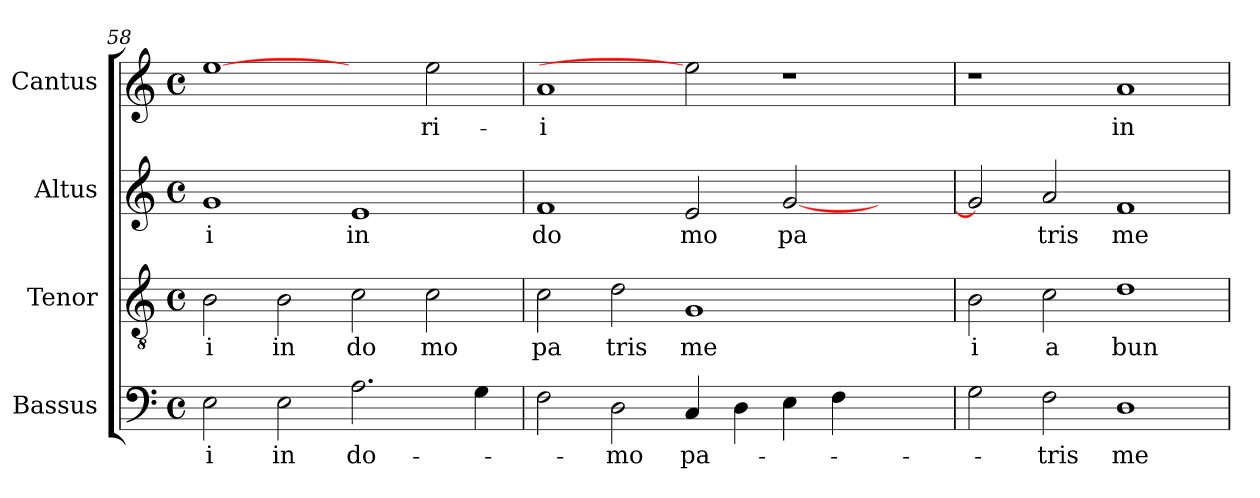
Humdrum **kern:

**kern	**text	**kern	**text	**kern	**text	**kern	**text
*part4	*part4	*part3	*part3	*part2	*part2	*part1	*part1
*staff4	*staff4	*staff3	*staff3	*staff2	*staff2	*staff1	*staff1
*I"Bassus	*	*I"Tenor	*	*I"Altus	*	*I"Cantus	*
*I'Ch	*	*I'Ch	*	*I'Ch	*	*I'Ch	*
*clefF4	*	*clefGv2	*	*clefG2	*	*clefG2	*
*	*	*	*	*k[]	*	*	*
*	*	*	*	*C:	*	*	*
*M4/4	*	*M4/4	*	*M4/4	*	*M4/4	*
*met(c)	*	*met(c)	*	*met(c)	*	*met(c)	*
=58	=58	=58	=58	=58	=58	=58	=58
!	!LO:LY:b:cj	!	!LO:LY:b:cj	!	!LO:LY:b:cj	!	!
2E\	-i	2B\	i	1g	i	[1ee	.
!	!LO:LY:b:cj	!	!LO:LY:b:cj	!	!	!	!
2E\	in	2B\	in	.	.	.	.
!	!LO:LY:b:cj	!	!LO:LY:b:cj	!	!LO:LY:b:cj	!	!
2.A\	do-	2c\	do	1e	in	2ryy	.
!	!	!	!LO:LY:b:cj	!	!	!	!LO:LY:b:cj
.	.	2c\	mo	.	.	2ee\	-ri-
4G\	.	.	.	.	.	.	.
=59	=59	=59	=59	=59	=59	=59	=59
!	!	!	!LO:LY:b:cj	!	!LO:LY:b:cj	!	!LO:LY:b:cj
2F\	.	2c\	pa	1f	do	1a	-i
!	!LO:LY:b:cj	!	!LO:LY:b:cj	!	!	!	!
2D\	-mo	2d\	tris	.	.	.	.
!	!LO:LY:b	!	!LO:LY:b:cj	!	!LO:LY:b:cj	!	!
4C/	pa-	1G	me	2e/	mo	2ee]	.
4D\	.	.	.	.	.	.	.
!	!	!	!	!	!LO:LY:b:cj	!	!
4E\	.	.	.	[<2g/	pa	1r	.
4F\	.	.	.	.	.	.	.
2ryy	.	2ryy	.	2ryy	.	.	.
=60	=60	=60	=60	=60	=60	=60	=60
!	!	!	!LO:LY:b:cj	!	!	!	!
2G\	.	2B\	i	2g/]	.	1r	.
!	!LO:LY:b:cj	!	!LO:LY:b:cj	!	!LO:LY:b:cj	!	!
2F\	-tris	2c\	a	2a/	tris	.	.
!	!LO:LY:b:cj	!	!LO:LY:b:cj	!	!LO:LY:b:cj	!	!LO:LY:b:cj
1D	me-	1d	bun	1f	me	1a	in
=	=	=	=	=	=	=	=
*-	*-	*-	*-	*-	*-	*-	*-
